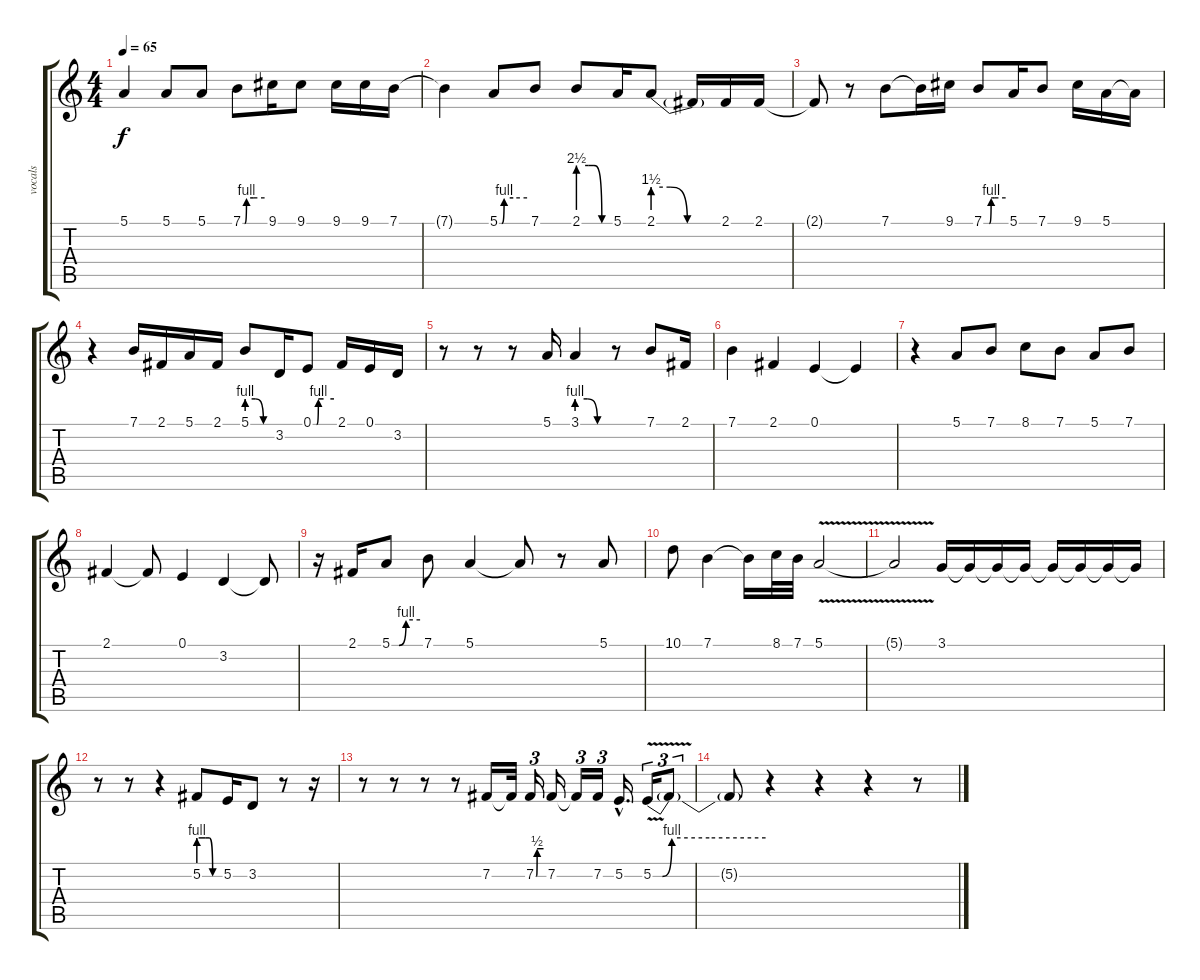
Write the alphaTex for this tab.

\track ("vocals" "vocals") {instrument lead5charang}
\staff {score tabs}
\tuning (E4 B3 G3 D3 A2 E2) {hide}
\ts (4 4)
\tempo 65
\clef g2
\ks c
5.1{t}.4{dy f} 5.1.8 5.1.8 7.1{be (custom 0 0 5 0 10 4 30 4 60 4)}.8 9.1.16 9.1.8 9.1.16 9.1.16 7.1.16 |
7.1{t}.4 5.1{be (custom 0 0 5 0 10 4 30 4 60 4)}.8 7.1.8 2.1{be (custom 0 10 20 10 30 10 45 0 60 0)}.8 5.1.16 2.1{be (custom 0 6 15 6 30 0 45 0 60 0)}.8 2.1{t}.16 2.1.16 2.1.16 |
2.1{t}.8 r.8 7.1.8 7.1{t}.16 9.1.16 7.1{be (custom 0 0 5 0 9 0 15 0 20 4 25 4 30 4 60 4)}.8 5.1.16 7.1.8 9.1.16 5.1.16 5.1{t}.16 |
r.4 7.1.16 2.1.16 5.1.16 2.1.16 5.1{be (custom 0 4 20 4 40 0 60 0)}.8 3.2.16 0.1{be (custom 0 0 10 0 15 4 30 4 60 4)}.8 2.1.16 0.1.16 3.2.16 |
r.8 r.8 r.8 5.1.16 3.1{be (custom 0 4 20 4 40 0 60 0)}.4 r.8 7.1.8 2.1.16 |
7.1.4 2.1.4 0.1.4 0.1{t}.4 |
r.4 5.1.8 7.1.8 8.1.8 7.1.8 5.1.8 7.1.8 |
2.1.4 2.1{t}.8 0.1.4 3.2.4 3.2{t}.8 |
r.16 2.1.16 5.1{be (custom 0 0 15 0 30 4 60 4)}.8 7.1.8 5.1.4 5.1{t}.8 r.8 5.1.8 |
10.1.8 7.1.4 7.1{t}.16 8.1.32 7.1.32 5.1{v}.2 |
5.1{t}.2 3.1.16 3.1{t}.16{volume 15} 3.1{t}.16{volume 13} 3.1{t}.16{volume 12} 3.1{t}.16{volume 11} 3.1{t}.16{volume 10} 3.1{t}.16{volume 9} 3.1{t}.16{volume 8} |
r.8 r.8 r.4 5.2{be (custom 0 4 20 4 30 4 40 0 45 0 60 0)}.8{volume 16} 5.2.16 3.2.8 r.8 r.16 |
r.8 r.8 r.8 r.8 7.2.16 7.2{t}.32 7.2{be (custom 0 0 5 0 10 2 60 2)}.16{tu (3 2)} 7.2.16 7.2{t}.16{tu (3 2)} 7.2.16{tu (3 2)} 5.2{hac}.16{d} 5.2{be (custom 0 0 5 0 10 4 30 4 60 4) v}.16{tu (3 2)} 5.2{t}.8{tu (3 2)} |
5.2{t}.8 r.4 r.4 r.4 r.8
